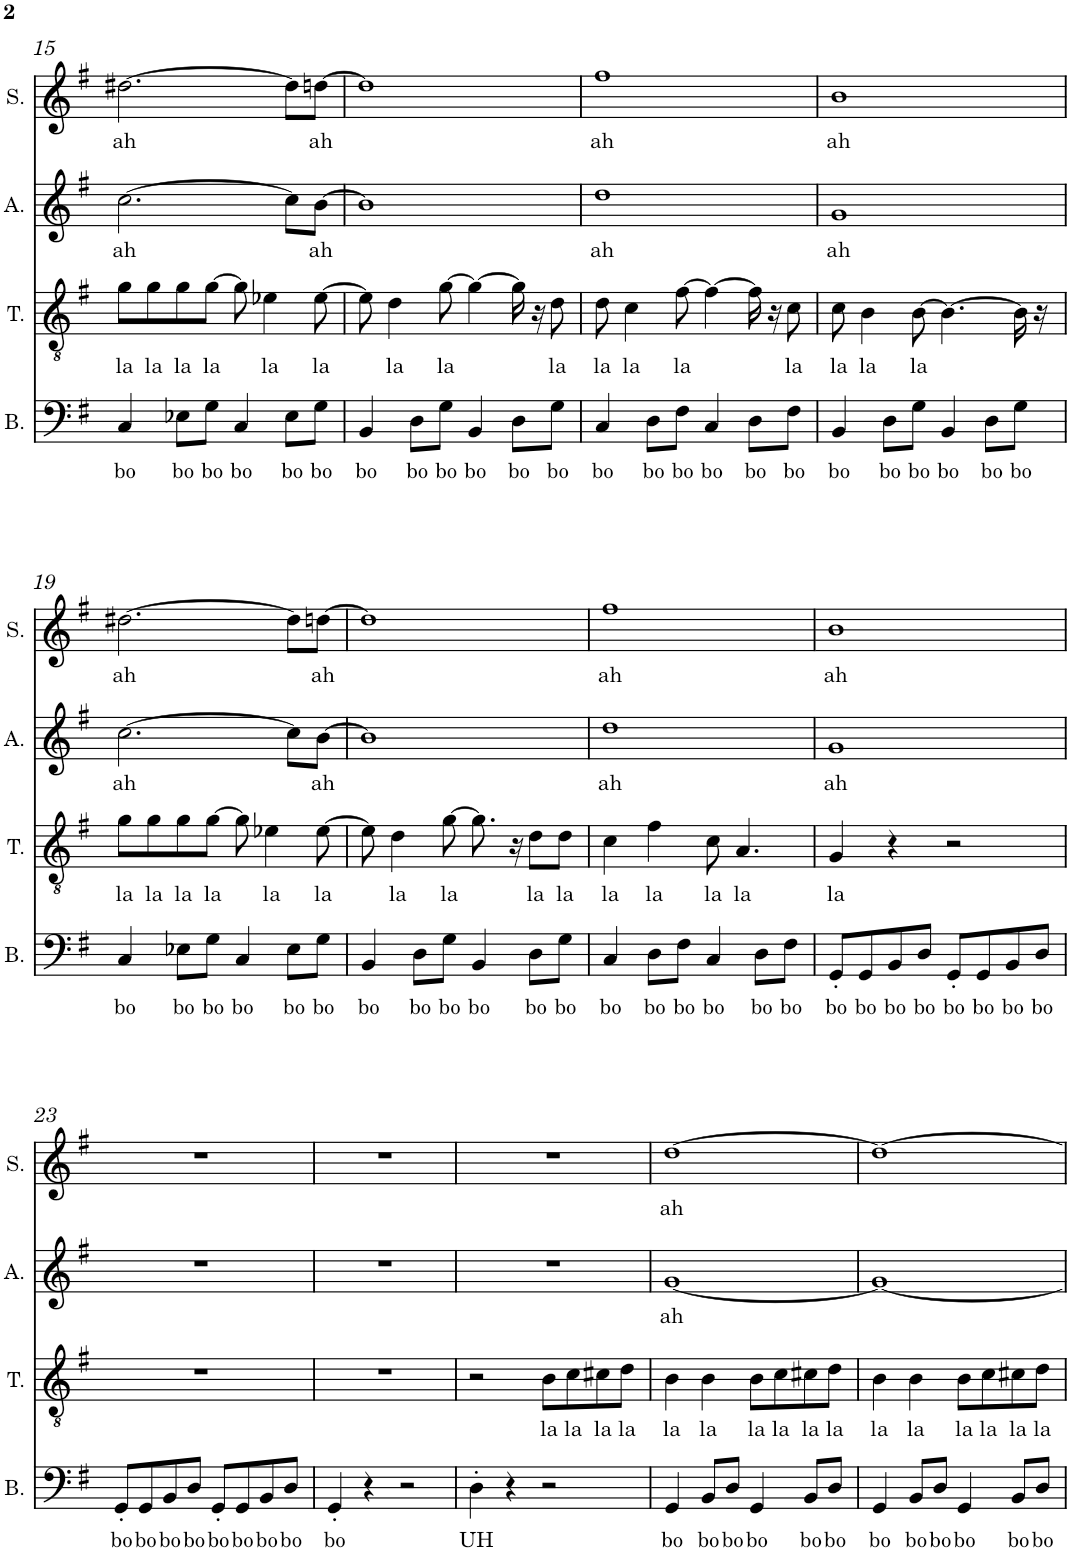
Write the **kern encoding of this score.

**kern	**text	**kern	**text	**kern	**text	**kern	**text
*part4	*part4	*part3	*part3	*part2	*part2	*part1	*part1
*staff4	*staff4	*staff3	*staff3	*staff2	*staff2	*staff1	*staff1
*I"Basso	*	*I"Tenore	*	*I"Contralto	*	*I"Soprano	*
*I'B.	*	*I'T.	*	*	*	*I'S.	*
!!LO:PB:g=z
*clefF4	*	*clefGv2	*	*clefG2	*	*clefG2	*
*k[f#]	*	*k[f#]	*	*k[f#]	*	*k[f#]	*
*M4/4	*	*M4/4	*	*M4/4	*	*M4/4	*
=15	=15	=15	=15	=15	=15	=15	=15
!	!LO:LY:b	!	!LO:LY:b	!	!LO:LY:b	!	!LO:LY:b
4C/	bo	8g\L	la	[2.cc\	ah	[2.dd#X\	ah
!	!	!	!LO:LY:b	!	!	!	!
.	.	8g\	la	.	.	.	.
!	!LO:LY:b	!	!LO:LY:b	!	!	!	!
8E-X\L	bo	8g\	la	.	.	.	.
!	!LO:LY:b	!	!LO:LY:b	!	!	!	!
8G\J	bo	[8g\J	la	.	.	.	.
!	!LO:LY:b	!	!	!	!	!	!
4C/	bo	8g\]	.	.	.	.	.
!	!	!	!LO:LY:b	!	!	!	!
.	.	4e-X\	la	.	.	.	.
!	!LO:LY:b	!	!	!	!	!	!
8E-\L	bo	.	.	8cc\L]	.	8dd#\L]	.
!	!LO:LY:b	!	!LO:LY:b	!	!LO:LY:b	!	!LO:LY:b
8G\J	bo	[8e-\	la	[8b\J	ah	[8ddn\J	ah
=16	=16	=16	=16	=16	=16	=16	=16
!	!LO:LY:b	!	!	!	!	!	!
4BB/	bo	8e-\]	.	1b]	.	1dd]	.
!	!	!	!LO:LY:b	!	!	!	!
.	.	4d\	la	.	.	.	.
!	!LO:LY:b	!	!	!	!	!	!
8D\L	bo	.	.	.	.	.	.
!	!LO:LY:b	!	!LO:LY:b	!	!	!	!
8G\J	bo	[8g\	la	.	.	.	.
!	!LO:LY:b	!	!	!	!	!	!
4BB/	bo	4g\_	.	.	.	.	.
!	!LO:LY:b	!	!	!	!	!	!
8D\L	bo	16g\]	.	.	.	.	.
.	.	16r	.	.	.	.	.
!	!LO:LY:b	!	!LO:LY:b	!	!	!	!
8G\J	bo	8d\	la	.	.	.	.
=17	=17	=17	=17	=17	=17	=17	=17
!	!LO:LY:b	!	!LO:LY:b	!	!LO:LY:b	!	!LO:LY:b
4C/	bo	8d\	la	1dd	ah	1ff#	ah
!	!	!	!LO:LY:b	!	!	!	!
.	.	4c\	la	.	.	.	.
!	!LO:LY:b	!	!	!	!	!	!
8D\L	bo	.	.	.	.	.	.
!	!LO:LY:b	!	!LO:LY:b	!	!	!	!
8F#\J	bo	[8f#\	la	.	.	.	.
!	!LO:LY:b	!	!	!	!	!	!
4C/	bo	4f#\_	.	.	.	.	.
!	!LO:LY:b	!	!	!	!	!	!
8D\L	bo	16f#\]	.	.	.	.	.
.	.	16r	.	.	.	.	.
!	!LO:LY:b	!	!LO:LY:b	!	!	!	!
8F#\J	bo	8c\	la	.	.	.	.
=18	=18	=18	=18	=18	=18	=18	=18
!	!LO:LY:b	!	!LO:LY:b	!	!LO:LY:b	!	!LO:LY:b
4BB/	bo	8c\	la	1g	ah	1b	ah
!	!	!	!LO:LY:b	!	!	!	!
.	.	4B\	la	.	.	.	.
!	!LO:LY:b	!	!	!	!	!	!
8D\L	bo	.	.	.	.	.	.
!	!LO:LY:b	!	!LO:LY:b	!	!	!	!
8G\J	bo	[8B\	la	.	.	.	.
!	!LO:LY:b	!	!	!	!	!	!
4BB/	bo	4.B\_	.	.	.	.	.
!	!LO:LY:b	!	!	!	!	!	!
8D\L	bo	.	.	.	.	.	.
!	!LO:LY:b	!	!	!	!	!	!
8G\J	bo	16B\]	.	.	.	.	.
.	.	16r	.	.	.	.	.
!!LO:LB:g=z
=19	=19	=19	=19	=19	=19	=19	=19
!	!LO:LY:b	!	!LO:LY:b	!	!LO:LY:b	!	!LO:LY:b
4C/	bo	8g\L	la	[2.cc\	ah	[2.dd#X\	ah
!	!	!	!LO:LY:b	!	!	!	!
.	.	8g\	la	.	.	.	.
!	!LO:LY:b	!	!LO:LY:b	!	!	!	!
8E-X\L	bo	8g\	la	.	.	.	.
!	!LO:LY:b	!	!LO:LY:b	!	!	!	!
8G\J	bo	[8g\J	la	.	.	.	.
!	!LO:LY:b	!	!	!	!	!	!
4C/	bo	8g\]	.	.	.	.	.
!	!	!	!LO:LY:b	!	!	!	!
.	.	4e-X\	la	.	.	.	.
!	!LO:LY:b	!	!	!	!	!	!
8E-\L	bo	.	.	8cc\L]	.	8dd#\L]	.
!	!LO:LY:b	!	!LO:LY:b	!	!LO:LY:b	!	!LO:LY:b
8G\J	bo	[8e-\	la	[8b\J	ah	[8ddn\J	ah
=20	=20	=20	=20	=20	=20	=20	=20
!	!LO:LY:b	!	!	!	!	!	!
4BB/	bo	8e-\]	.	1b]	.	1dd]	.
!	!	!	!LO:LY:b	!	!	!	!
.	.	4d\	la	.	.	.	.
!	!LO:LY:b	!	!	!	!	!	!
8D\L	bo	.	.	.	.	.	.
!	!LO:LY:b	!	!LO:LY:b	!	!	!	!
8G\J	bo	[8g\	la	.	.	.	.
!	!LO:LY:b	!	!	!	!	!	!
4BB/	bo	8.g\]	.	.	.	.	.
.	.	16r	.	.	.	.	.
!	!LO:LY:b	!	!LO:LY:b	!	!	!	!
8D\L	bo	8d\L	la	.	.	.	.
!	!LO:LY:b	!	!LO:LY:b	!	!	!	!
8G\J	bo	8d\J	la	.	.	.	.
=21	=21	=21	=21	=21	=21	=21	=21
!	!LO:LY:b	!	!LO:LY:b	!	!LO:LY:b	!	!LO:LY:b
4C/	bo	4c\	la	1dd	ah	1ff#	ah
!	!LO:LY:b	!	!LO:LY:b	!	!	!	!
8D\L	bo	4f#\	la	.	.	.	.
!	!LO:LY:b	!	!	!	!	!	!
8F#\J	bo	.	.	.	.	.	.
!	!LO:LY:b	!	!LO:LY:b	!	!	!	!
4C/	bo	8c\	la	.	.	.	.
!	!	!	!LO:LY:b	!	!	!	!
.	.	4.A/	la	.	.	.	.
!	!LO:LY:b	!	!	!	!	!	!
8D\L	bo	.	.	.	.	.	.
!	!LO:LY:b	!	!	!	!	!	!
8F#\J	bo	.	.	.	.	.	.
=22	=22	=22	=22	=22	=22	=22	=22
!	!LO:LY:b	!	!LO:LY:b	!	!LO:LY:b	!	!LO:LY:b
8GG'/L	bo	4G/	la	1g	ah	1b	ah
!	!LO:LY:b	!	!	!	!	!	!
8GG/	bo	.	.	.	.	.	.
!	!LO:LY:b	!	!	!	!	!	!
8BB/	bo	4r	.	.	.	.	.
!	!LO:LY:b	!	!	!	!	!	!
8D/J	bo	.	.	.	.	.	.
!	!LO:LY:b	!	!	!	!	!	!
8GG'/L	bo	2r	.	.	.	.	.
!	!LO:LY:b	!	!	!	!	!	!
8GG/	bo	.	.	.	.	.	.
!	!LO:LY:b	!	!	!	!	!	!
8BB/	bo	.	.	.	.	.	.
!	!LO:LY:b	!	!	!	!	!	!
8D/J	bo	.	.	.	.	.	.
!!LO:LB:g=z
=23	=23	=23	=23	=23	=23	=23	=23
!	!LO:LY:b	!	!	!	!	!	!
8GG'/L	bo	1r	.	1r	.	1r	.
!	!LO:LY:b	!	!	!	!	!	!
8GG/	bo	.	.	.	.	.	.
!	!LO:LY:b	!	!	!	!	!	!
8BB/	bo	.	.	.	.	.	.
!	!LO:LY:b	!	!	!	!	!	!
8D/J	bo	.	.	.	.	.	.
!	!LO:LY:b	!	!	!	!	!	!
8GG'/L	bo	.	.	.	.	.	.
!	!LO:LY:b	!	!	!	!	!	!
8GG/	bo	.	.	.	.	.	.
!	!LO:LY:b	!	!	!	!	!	!
8BB/	bo	.	.	.	.	.	.
!	!LO:LY:b	!	!	!	!	!	!
8D/J	bo	.	.	.	.	.	.
=24	=24	=24	=24	=24	=24	=24	=24
!	!LO:LY:b	!	!	!	!	!	!
4GG'/	bo	1r	.	1r	.	1r	.
4r	.	.	.	.	.	.	.
2r	.	.	.	.	.	.	.
=25	=25	=25	=25	=25	=25	=25	=25
!	!LO:LY:b	!	!	!	!	!	!
4D'\	UH	2r	.	1r	.	1r	.
4r	.	.	.	.	.	.	.
!	!	!	!LO:LY:b	!	!	!	!
2r	.	8B\L	la	.	.	.	.
!	!	!	!LO:LY:b	!	!	!	!
.	.	8c\	la	.	.	.	.
!	!	!	!LO:LY:b	!	!	!	!
.	.	8c#X\	la	.	.	.	.
!	!	!	!LO:LY:b	!	!	!	!
.	.	8d\J	la	.	.	.	.
=26	=26	=26	=26	=26	=26	=26	=26
!	!LO:LY:b	!	!LO:LY:b	!	!LO:LY:b	!	!LO:LY:b
4GG/	bo	4B\	la	[1g	ah	[1dd	ah
!	!LO:LY:b	!	!LO:LY:b	!	!	!	!
8BB/L	bo	4B\	la	.	.	.	.
!	!LO:LY:b	!	!	!	!	!	!
8D/J	bo	.	.	.	.	.	.
!	!LO:LY:b	!	!LO:LY:b	!	!	!	!
4GG/	bo	8B\L	la	.	.	.	.
!	!	!	!LO:LY:b	!	!	!	!
.	.	8c\	la	.	.	.	.
!	!LO:LY:b	!	!LO:LY:b	!	!	!	!
8BB/L	bo	8c#X\	la	.	.	.	.
!	!LO:LY:b	!	!LO:LY:b	!	!	!	!
8D/J	bo	8d\J	la	.	.	.	.
=27	=27	=27	=27	=27	=27	=27	=27
!	!LO:LY:b	!	!LO:LY:b	!	!	!	!
4GG/	bo	4B\	la	1g_	.	1dd_	.
!	!LO:LY:b	!	!LO:LY:b	!	!	!	!
8BB/L	bo	4B\	la	.	.	.	.
!	!LO:LY:b	!	!	!	!	!	!
8D/J	bo	.	.	.	.	.	.
!	!LO:LY:b	!	!LO:LY:b	!	!	!	!
4GG/	bo	8B\L	la	.	.	.	.
!	!	!	!LO:LY:b	!	!	!	!
.	.	8c\	la	.	.	.	.
!	!LO:LY:b	!	!LO:LY:b	!	!	!	!
8BB/L	bo	8c#X\	la	.	.	.	.
!	!LO:LY:b	!	!LO:LY:b	!	!	!	!
8D/J	bo	8d\J	la	.	.	.	.
=	=	=	=	=	=	=	=
*-	*-	*-	*-	*-	*-	*-	*-
